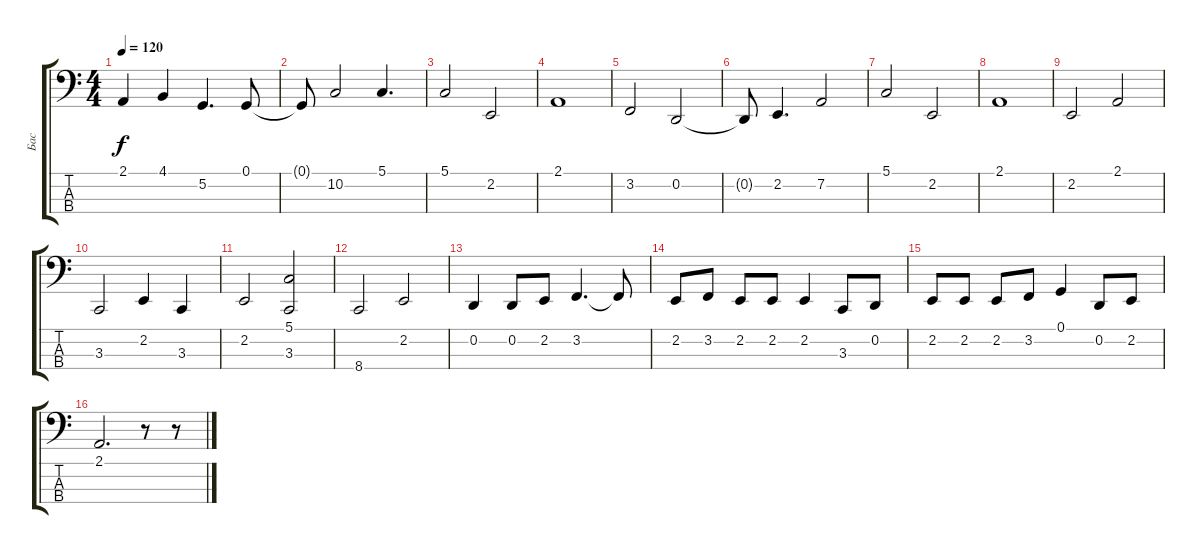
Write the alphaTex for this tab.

\track ("Бас" "Бас") {instrument acousticgrandpiano}
\staff {score tabs}
\tuning (G2 D2 A1 E1) {hide}
\ts (4 4)
\tempo 120
\clef f4
\ks c
2.1.4{dy f} 4.1.4 5.2.4{d} 0.1.8 |
0.1{t}.8 10.2.2 5.1.4{d} |
5.1.2 2.2.2 |
2.1.1 |
3.2.2 0.2.2 |
0.2{t}.8 2.2.4{d} 7.2.2 |
5.1.2 2.2.2 |
2.1.1 |
2.2.2 2.1.2 |
3.3.2 2.2.4 3.3.4 |
2.2.2 (5.1 3.3).2 |
8.4.2 2.2.2 |
0.2.4 0.2.8 2.2.8 3.2.4{d} 3.2{t}.8 |
2.2.8 3.2.8 2.2.8 2.2.8 2.2.4 3.3.8 0.2.8 |
2.2.8 2.2.8 2.2.8 3.2.8 0.1.4 0.2.8 2.2.8 |
2.1.2{d} r.8 r.8
